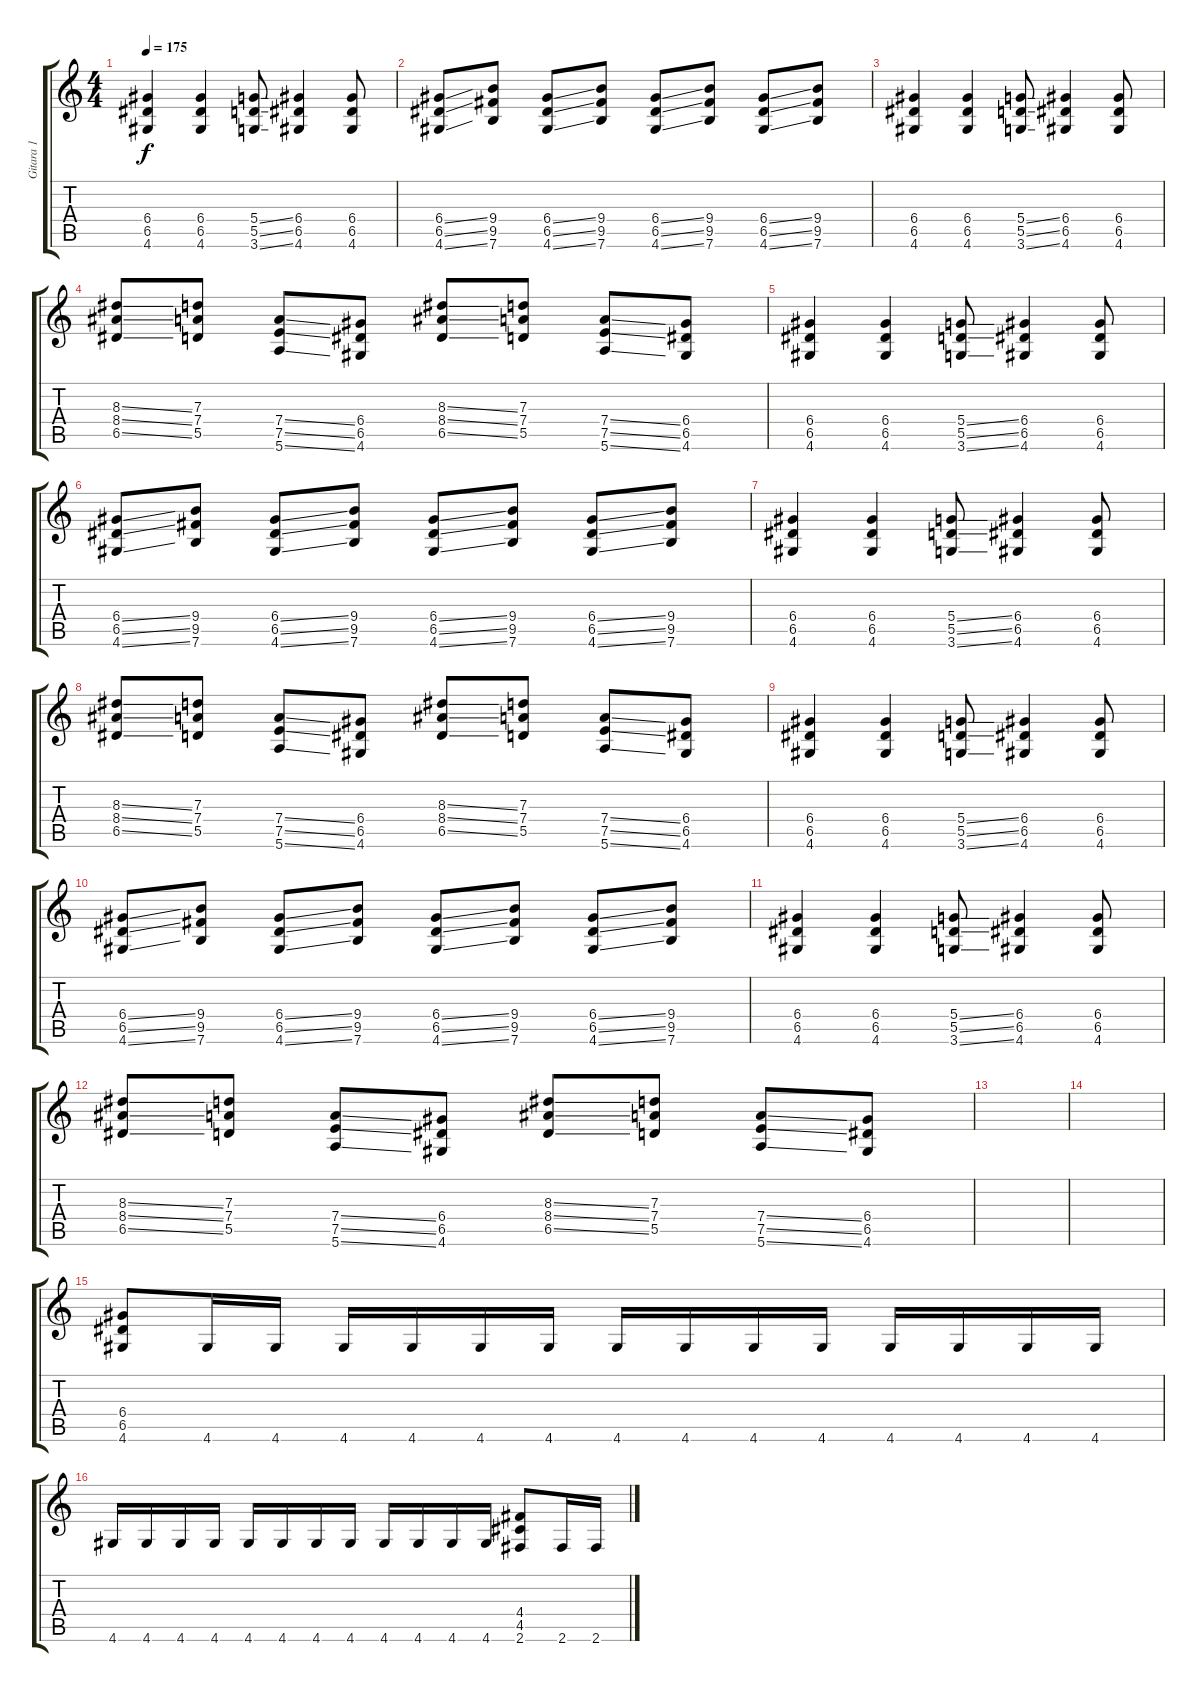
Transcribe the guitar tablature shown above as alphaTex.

\track ("Gitara 1" "Gitara 1") {instrument distortionguitar}
\staff {score tabs}
\tuning (E4 B3 G3 D3 A2 E2) {hide}
\ts (4 4)
\tempo 175
\clef g2
\ks c
(6.4 6.5 4.6).4{dy f} (6.4 6.5 4.6).4 (5.4{ss} 5.5{ss} 3.6{ss}).8 (6.4 6.5 4.6).4 (6.4 6.5 4.6).8 |
(6.4{ss} 6.5{ss} 4.6{ss}).8 (9.4 9.5 7.6).8 (6.4{ss} 6.5{ss} 4.6{ss}).8 (9.4 9.5 7.6).8 (6.4{ss} 6.5{ss} 4.6{ss}).8 (9.4 9.5 7.6).8 (6.4{ss} 6.5{ss} 4.6{ss}).8 (9.4 9.5 7.6).8 |
(6.4 6.5 4.6).4 (6.4 6.5 4.6).4 (5.4{ss} 5.5{ss} 3.6{ss}).8 (6.4 6.5 4.6).4 (6.4 6.5 4.6).8 |
(8.3{ss} 8.4{ss} 6.5{ss}).8 (7.3 7.4 5.5).8 (7.4{ss} 7.5{ss} 5.6{ss}).8 (6.4 6.5 4.6).8 (8.3{ss} 8.4{ss} 6.5{ss}).8 (7.3 7.4 5.5).8 (7.4{ss} 7.5{ss} 5.6{ss}).8 (6.4 6.5 4.6).8 |
(6.4 6.5 4.6).4 (6.4 6.5 4.6).4 (5.4{ss} 5.5{ss} 3.6{ss}).8 (6.4 6.5 4.6).4 (6.4 6.5 4.6).8 |
(6.4{ss} 6.5{ss} 4.6{ss}).8 (9.4 9.5 7.6).8 (6.4{ss} 6.5{ss} 4.6{ss}).8 (9.4 9.5 7.6).8 (6.4{ss} 6.5{ss} 4.6{ss}).8 (9.4 9.5 7.6).8 (6.4{ss} 6.5{ss} 4.6{ss}).8 (9.4 9.5 7.6).8 |
(6.4 6.5 4.6).4 (6.4 6.5 4.6).4 (5.4{ss} 5.5{ss} 3.6{ss}).8 (6.4 6.5 4.6).4 (6.4 6.5 4.6).8 |
(8.3{ss} 8.4{ss} 6.5{ss}).8 (7.3 7.4 5.5).8 (7.4{ss} 7.5{ss} 5.6{ss}).8 (6.4 6.5 4.6).8 (8.3{ss} 8.4{ss} 6.5{ss}).8 (7.3 7.4 5.5).8 (7.4{ss} 7.5{ss} 5.6{ss}).8 (6.4 6.5 4.6).8 |
(6.4 6.5 4.6).4 (6.4 6.5 4.6).4 (5.4{ss} 5.5{ss} 3.6{ss}).8 (6.4 6.5 4.6).4 (6.4 6.5 4.6).8 |
(6.4{ss} 6.5{ss} 4.6{ss}).8 (9.4 9.5 7.6).8 (6.4{ss} 6.5{ss} 4.6{ss}).8 (9.4 9.5 7.6).8 (6.4{ss} 6.5{ss} 4.6{ss}).8 (9.4 9.5 7.6).8 (6.4{ss} 6.5{ss} 4.6{ss}).8 (9.4 9.5 7.6).8 |
(6.4 6.5 4.6).4 (6.4 6.5 4.6).4 (5.4{ss} 5.5{ss} 3.6{ss}).8 (6.4 6.5 4.6).4 (6.4 6.5 4.6).8 |
(8.3{ss} 8.4{ss} 6.5{ss}).8 (7.3 7.4 5.5).8 (7.4{ss} 7.5{ss} 5.6{ss}).8 (6.4 6.5 4.6).8 (8.3{ss} 8.4{ss} 6.5{ss}).8 (7.3 7.4 5.5).8 (7.4{ss} 7.5{ss} 5.6{ss}).8 (6.4 6.5 4.6).8 |
|
|
(6.4 6.5 4.6).8 4.6.16 4.6.16 4.6.16 4.6.16 4.6.16 4.6.16 4.6.16 4.6.16 4.6.16 4.6.16 4.6.16 4.6.16 4.6.16 4.6.16 |
4.6.16 4.6.16 4.6.16 4.6.16 4.6.16 4.6.16 4.6.16 4.6.16 4.6.16 4.6.16 4.6.16 4.6.16 (4.4 4.5 2.6).8 2.6.16 2.6.16
